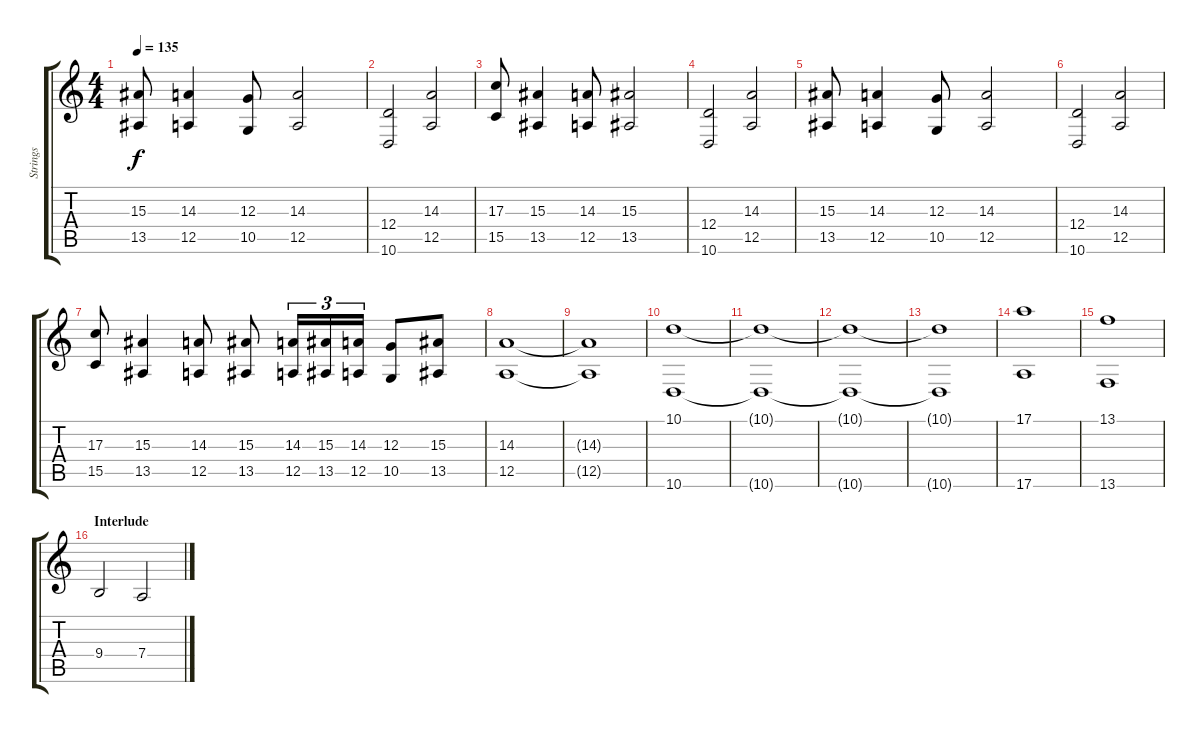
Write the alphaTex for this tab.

\track ("Strings" "Strings") {instrument stringensemble1}
\staff {score tabs}
\tuning (E4 B3 G3 D3 A2 E2) {hide}
\ts (4 4)
\tempo 135
\clef g2
\ks c
(15.3 13.5).8{dy f} (14.3 12.5).4 (12.3 10.5).8 (14.3 12.5).2 |
(12.4 10.6).2 (14.3 12.5).2 |
(17.3 15.5).8 (15.3 13.5).4 (14.3 12.5).8 (15.3 13.5).2 |
(12.4 10.6).2 (14.3 12.5).2 |
(15.3 13.5).8 (14.3 12.5).4 (12.3 10.5).8 (14.3 12.5).2 |
(12.4 10.6).2 (14.3 12.5).2 |
(17.3 15.5).8 (15.3 13.5).4 (14.3 12.5).8 (15.3 13.5).8 (14.3 12.5).16{tu (3 2)} (15.3 13.5).16{tu (3 2)} (14.3 12.5).16{tu (3 2)} (12.3 10.5).8 (15.3 13.5).8 |
(14.3 12.5).1 |
(14.3{t} 12.5{t}).1 |
(10.1 10.6).1 |
(10.1{t} 10.6{t}).1 |
(10.1{t} 10.6{t}).1 |
(10.1{t} 10.6{t}).1 |
(17.1 17.6).1 |
(13.1 13.6).1 |
\section ("" "Interlude")
9.4.2 7.4.2
